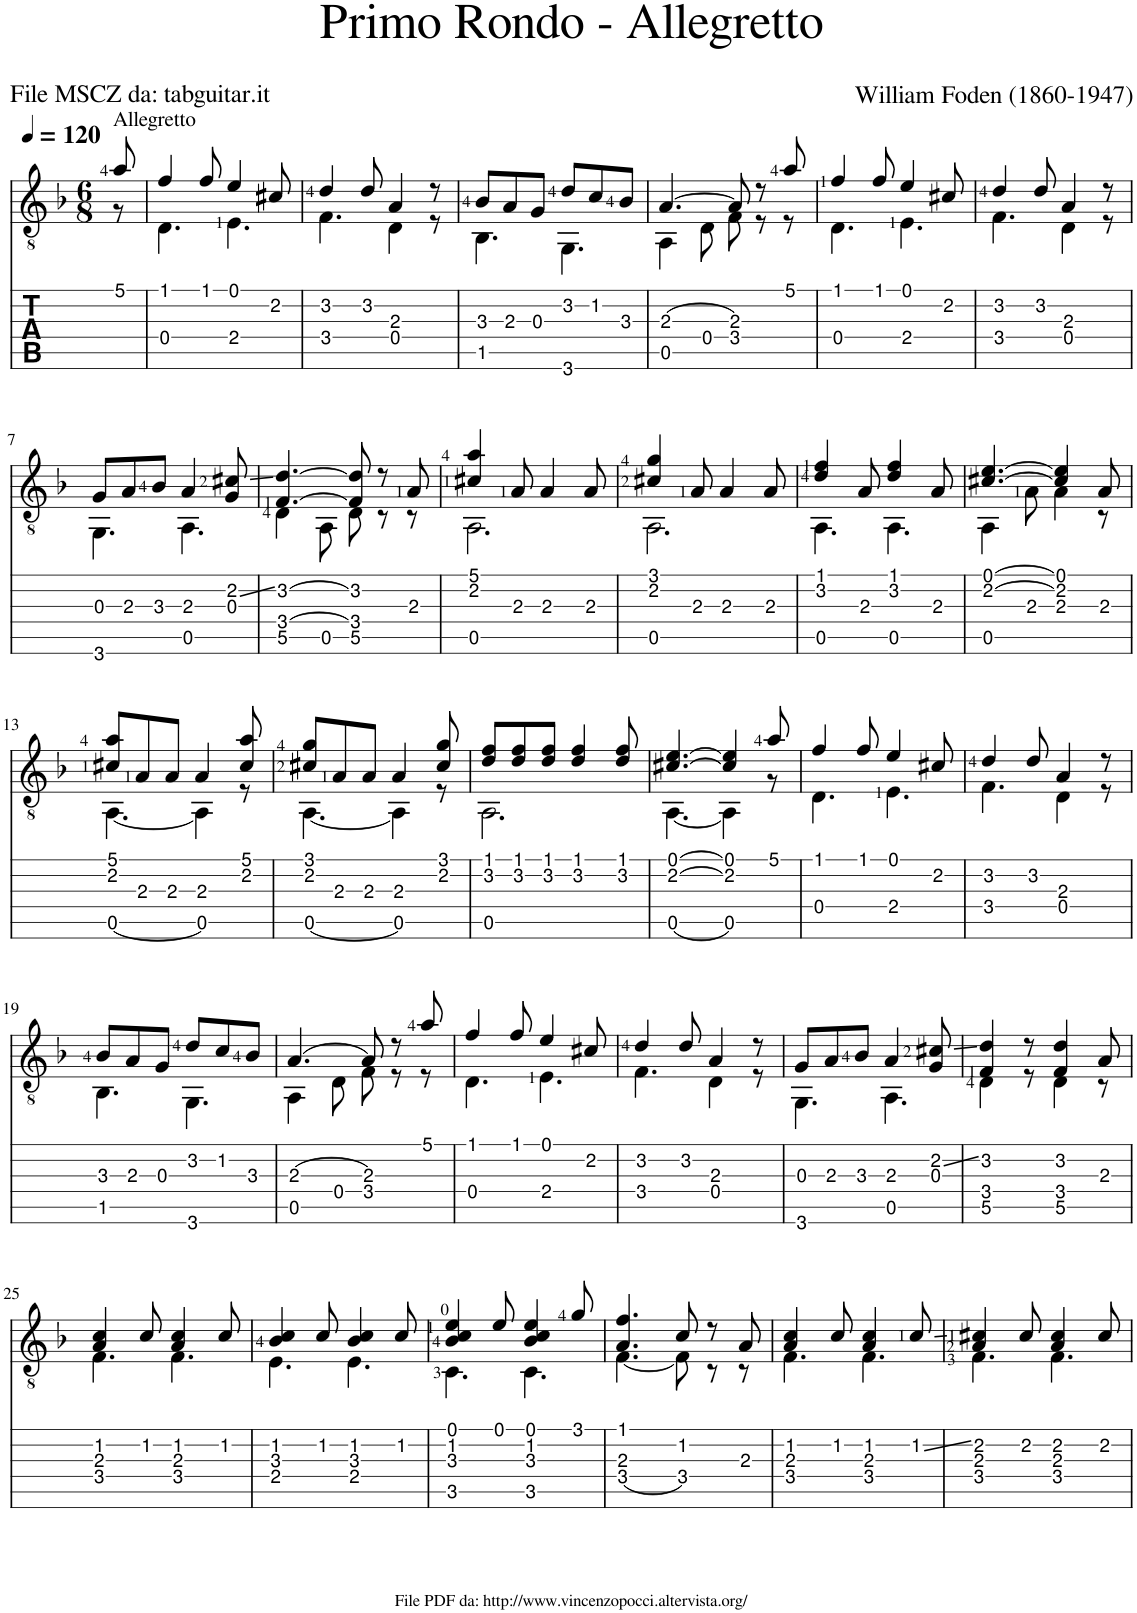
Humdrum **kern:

**kern	**kern
*part1	*part1
*staff2	*staff1
*I"Guitar	*
*I'Guit.	*
*stria6	*
*	*clefGv2
*k[b-]	*k[b-]
*M6/8	*M6/8
*MM120	*MM120
=	=
*^	*^
!	!	!LO:TX:a:t=Allegretto	!
8a	8r	8a/	8r
=1	=1	=1	=1
4f	4.D	4f/	4.D\
8f	.	8f/	.
4e	4.E	4e/	4.E\
8c#	.	8c#X/	.
=2	=2	=2	=2
4d	4.F	4d/	4.F\
8d	.	8d/	.
4A	4D	4A/	4D\
8r	8r	8r	8r
=3	=3	=3	=3
8B-L	4.BB-	8B-/L	4.BB-\
8A	.	8A/	.
8GJ	.	8G/J	.
8dL	4.GG	8d/L	4.GG\
8c	.	8c/	.
8B-J	.	8B-/J	.
=4	=4	=4	=4
[4.A	4AA	[4.A/	4AA\
.	8D	.	8D\
8A]	8F	8A/]	8F\
8r	8r	8r	8r
8a	8r	8a/	8r
=5	=5	=5	=5
4f	4.D	4f/	4.D\
8f	.	8f/	.
4e	4.E	4e/	4.E\
8c#X	.	8c#X/	.
=6	=6	=6	=6
4d	4.F	4d/	4.F\
8d	.	8d/	.
4A	4D	4A/	4D\
8r	8r	8r	8r
!!LO:LB:g=z	!!
=7	=7	=7	=7
8GL	4.GG	8G/L	4.GG\
8A	.	8A/	.
8B-J	.	8B-/J	.
4A	4.AA	4A/	4.AA\
8G 8c#	.	8G/ 8c#X/	.
=8	=8	=8	=8
[4.F [4.d	4D	[4.F/ [4.d/	4D\
.	8AA	.	8AA\
8F] 8d]	8D	8F/] 8d/]	8D\
8r	8r	8r	8r
8A	8r	8A/	8r
=9	=9	=9	=9
4c# 4a	2.AA	4c#X/ 4a/	2.AA\
8A	.	8A/	.
4A	.	4A/	.
8A	.	8A/	.
=10	=10	=10	=10
4c# 4g	2.AA	4c#X/ 4g/	2.AA\
8A	.	8A/	.
4A	.	4A/	.
8A	.	8A/	.
=11	=11	=11	=11
4d 4f	4.AA	4d/ 4f/	4.AA\
8A	.	8A/	.
4d 4f	4.AA	4d/ 4f/	4.AA\
8A	.	8A/	.
=12	=12	=12	=12
[4.c# [4.e	4AA	[4.c#X/ [4.e/	4AA\
.	8A	.	8A\
4c#] 4e]	4A	4c#/] 4e/]	4A\
8A	8r	8A/	8r
!!LO:LB:g=z	!!
=13	=13	=13	=13
8c#\ 8a\L	[4.AA	8c#X/ 8a/L	[4.AA\
8A	.	8A/	.
8AJ	.	8A/J	.
4A	4AA]	4A/	4AA\]
8c# 8a	8r	8c#/ 8a/	8r
=14	=14	=14	=14
8c#\ 8g\L	[4.AA	8c#X/ 8g/L	[4.AA\
8A	.	8A/	.
8AJ	.	8A/J	.
4A	4AA]	4A/	4AA\]
8c# 8g	8r	8c#/ 8g/	8r
=15	=15	=15	=15
8d\ 8f\L	2.AA	8d/ 8f/L	2.AA\
8d\ 8f\	.	8d/ 8f/	.
8d\ 8f\J	.	8d/ 8f/J	.
4d 4f	.	4d/ 4f/	.
8d 8f	.	8d/ 8f/	.
=16	=16	=16	=16
[4.c# [4.e	[4.AA	[4.c#X/ [4.e/	[4.AA\
4c#] 4e]	4AA]	4c#/] 4e/]	4AA\]
8a	8r	8a/	8r
=17	=17	=17	=17
4f	4.D	4f/	4.D\
8f	.	8f/	.
4e	4.E	4e/	4.E\
8c#X	.	8c#X/	.
=18	=18	=18	=18
4d	4.F	4d/	4.F\
8d	.	8d/	.
4A	4D	4A/	4D\
8r	8r	8r	8r
!!LO:LB:g=z	!!
=19	=19	=19	=19
8B-L	4.BB-	8B-/L	4.BB-\
8A	.	8A/	.
8GJ	.	8G/J	.
8dL	4.GG	8d/L	4.GG\
8c	.	8c/	.
8B-J	.	8B-/J	.
=20	=20	=20	=20
[4.A	4AA	[4.A/	4AA\
.	8D	.	8D\
8A]	8F	8A/]	8F\
8r	8r	8r	8r
8a	8r	8a/	8r
=21	=21	=21	=21
4f	4.D	4f/	4.D\
8f	.	8f/	.
4e	4.E	4e/	4.E\
8c#X	.	8c#X/	.
=22	=22	=22	=22
4d	4.F	4d/	4.F\
8d	.	8d/	.
4A	4D	4A/	4D\
8r	8r	8r	8r
=23	=23	=23	=23
8GL	4.GG	8G/L	4.GG\
8A	.	8A/	.
8B-J	.	8B-/J	.
4A	4.AA	4A/	4.AA\
8G 8c#X	.	8G/ 8c#X/	.
=24	=24	=24	=24
4F 4d	4D	4F/ 4d/	4D\
8r	8r	8r	8r
4F 4d	4D	4F/ 4d/	4D\
8A	8r	8A/	8r
!!LO:LB:g=z	!!
=25	=25	=25	=25
4A 4c	4.F	4A/ 4c/	4.F\
8c	.	8c/	.
4A 4c	4.F	4A/ 4c/	4.F\
8c	.	8c/	.
=26	=26	=26	=26
4B- 4c	4.E	4B-/ 4c/	4.E\
8c	.	8c/	.
4B- 4c	4.E	4B-/ 4c/	4.E\
8c	.	8c/	.
=27	=27	=27	=27
4B- 4c 4e	4.C	4B-/ 4c/ 4e/	4.C\
8e	.	8e/	.
4B- 4c 4e	4.C	4B-/ 4c/ 4e/	4.C\
8g	.	8g/	.
=28	=28	=28	=28
4.A 4.f	[4.F	4.A/ 4.f/	[4.F\
8c	8F]	8c/	8F\]
8r	8r	8r	8r
8A	8r	8A/	8r
=29	=29	=29	=29
4A 4c	4.F	4A/ 4c/	4.F\
8c	.	8c/	.
4A 4c	4.F	4A/ 4c/	4.F\
8c	.	8c/	.
=30	=30	=30	=30
4A 4c#	4.F	4A/ 4c#X/	4.F\
8c#	.	8c#/	.
4A 4c#	4.F	4A/ 4c#/	4.F\
8c#	.	8c#/	.
*v	*v	*	*
*	*v	*v
=	=
*-	*-
